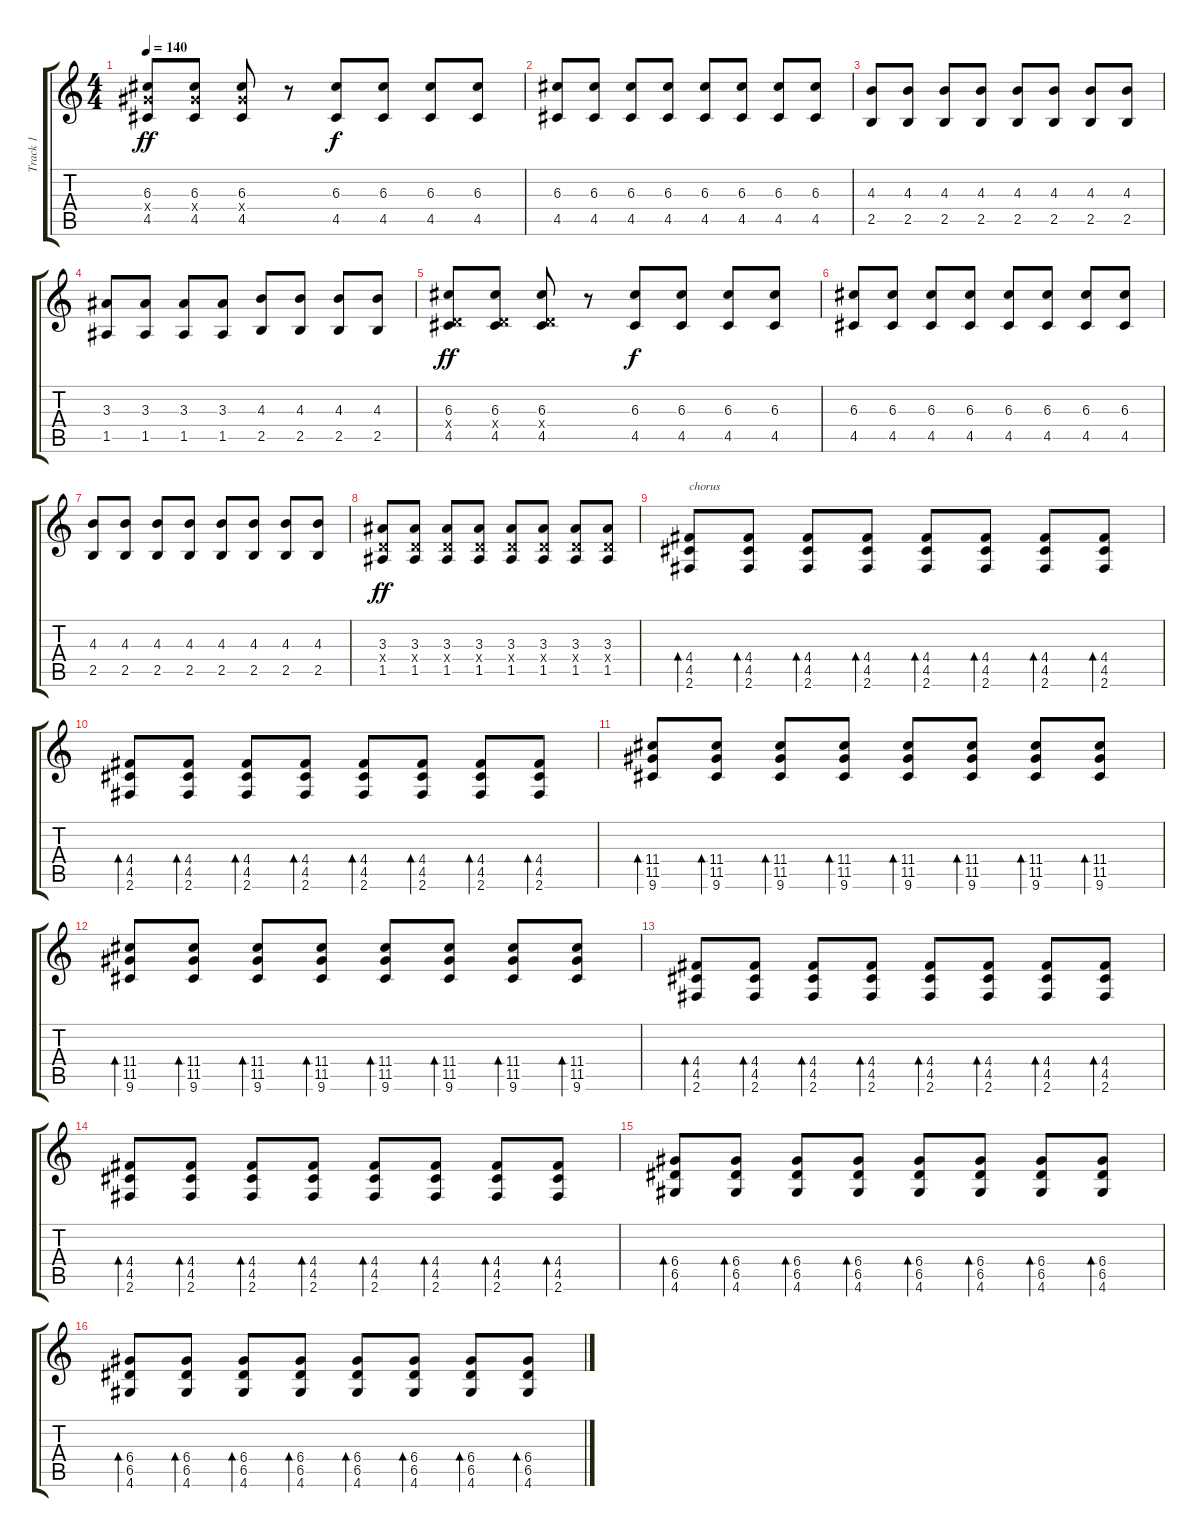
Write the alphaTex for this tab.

\track ("Track 1" "Track 1") {instrument overdrivenguitar}
\staff {score tabs}
\tuning (E4 B3 G3 D3 A2 E2) {hide}
\ts (4 4)
\tempo 140
\clef g2
\ks c
(6.3 6.4{x} 4.5).8{dy ff} (6.3 6.4{x} 4.5).8 (6.3 6.4{x} 4.5).8 r.8 (6.3 4.5).8{dy f} (6.3 4.5).8 (6.3 4.5).8 (6.3 4.5).8 |
(6.3 4.5).8 (6.3 4.5).8 (6.3 4.5).8 (6.3 4.5).8 (6.3 4.5).8 (6.3 4.5).8 (6.3 4.5).8 (6.3 4.5).8 |
(4.3 2.5).8 (4.3 2.5).8 (4.3 2.5).8 (4.3 2.5).8 (4.3 2.5).8 (4.3 2.5).8 (4.3 2.5).8 (4.3 2.5).8 |
(3.3 1.5).8 (3.3 1.5).8 (3.3 1.5).8 (3.3 1.5).8 (4.3 2.5).8 (4.3 2.5).8 (4.3 2.5).8 (4.3 2.5).8 |
(6.3 0.4{x} 4.5).8{dy ff} (6.3 0.4{x} 4.5).8 (6.3 0.4{x} 4.5).8 r.8 (6.3 4.5).8{dy f} (6.3 4.5).8 (6.3 4.5).8 (6.3 4.5).8 |
(6.3 4.5).8 (6.3 4.5).8 (6.3 4.5).8 (6.3 4.5).8 (6.3 4.5).8 (6.3 4.5).8 (6.3 4.5).8 (6.3 4.5).8 |
(4.3 2.5).8 (4.3 2.5).8 (4.3 2.5).8 (4.3 2.5).8 (4.3 2.5).8 (4.3 2.5).8 (4.3 2.5).8 (4.3 2.5).8 |
(3.3 0.4{x} 1.5).8{dy ff} (3.3 0.4{x} 1.5).8 (3.3 0.4{x} 1.5).8 (3.3 0.4{x} 1.5).8 (3.3 0.4{x} 1.5).8 (3.3 0.4{x} 1.5).8 (3.3 0.4{x} 1.5).8 (3.3 0.4{x} 1.5).8 |
(4.4 4.5 2.6).8{bd 30 txt "chorus"} (4.4 4.5 2.6).8{bd 30} (4.4 4.5 2.6).8{bd 30} (4.4 4.5 2.6).8{bd 30} (4.4 4.5 2.6).8{bd 30} (4.4 4.5 2.6).8{bd 30} (4.4 4.5 2.6).8{bd 30} (4.4 4.5 2.6).8{bd 30} |
(4.4 4.5 2.6).8{bd 30} (4.4 4.5 2.6).8{bd 30} (4.4 4.5 2.6).8{bd 30} (4.4 4.5 2.6).8{bd 30} (4.4 4.5 2.6).8{bd 30} (4.4 4.5 2.6).8{bd 30} (4.4 4.5 2.6).8{bd 30} (4.4 4.5 2.6).8{bd 30} |
(11.4 11.5 9.6).8{bd 30} (11.4 11.5 9.6).8{bd 30} (11.4 11.5 9.6).8{bd 30} (11.4 11.5 9.6).8{bd 30} (11.4 11.5 9.6).8{bd 30} (11.4 11.5 9.6).8{bd 30} (11.4 11.5 9.6).8{bd 30} (11.4 11.5 9.6).8{bd 30} |
(11.4 11.5 9.6).8{bd 30} (11.4 11.5 9.6).8{bd 30} (11.4 11.5 9.6).8{bd 30} (11.4 11.5 9.6).8{bd 30} (11.4 11.5 9.6).8{bd 30} (11.4 11.5 9.6).8{bd 30} (11.4 11.5 9.6).8{bd 30} (11.4 11.5 9.6).8{bd 30} |
(4.4 4.5 2.6).8{bd 30} (4.4 4.5 2.6).8{bd 30} (4.4 4.5 2.6).8{bd 30} (4.4 4.5 2.6).8{bd 30} (4.4 4.5 2.6).8{bd 30} (4.4 4.5 2.6).8{bd 30} (4.4 4.5 2.6).8{bd 30} (4.4 4.5 2.6).8{bd 30} |
(4.4 4.5 2.6).8{bd 30} (4.4 4.5 2.6).8{bd 30} (4.4 4.5 2.6).8{bd 30} (4.4 4.5 2.6).8{bd 30} (4.4 4.5 2.6).8{bd 30} (4.4 4.5 2.6).8{bd 30} (4.4 4.5 2.6).8{bd 30} (4.4 4.5 2.6).8{bd 30} |
(6.4 6.5 4.6).8{bd 30} (6.4 6.5 4.6).8{bd 30} (6.4 6.5 4.6).8{bd 30} (6.4 6.5 4.6).8{bd 30} (6.4 6.5 4.6).8{bd 30} (6.4 6.5 4.6).8{bd 30} (6.4 6.5 4.6).8{bd 30} (6.4 6.5 4.6).8{bd 30} |
(6.4 6.5 4.6).8{bd 30} (6.4 6.5 4.6).8{bd 30} (6.4 6.5 4.6).8{bd 30} (6.4 6.5 4.6).8{bd 30} (6.4 6.5 4.6).8{bd 30} (6.4 6.5 4.6).8{bd 30} (6.4 6.5 4.6).8{bd 30} (6.4 6.5 4.6).8{bd 30}
